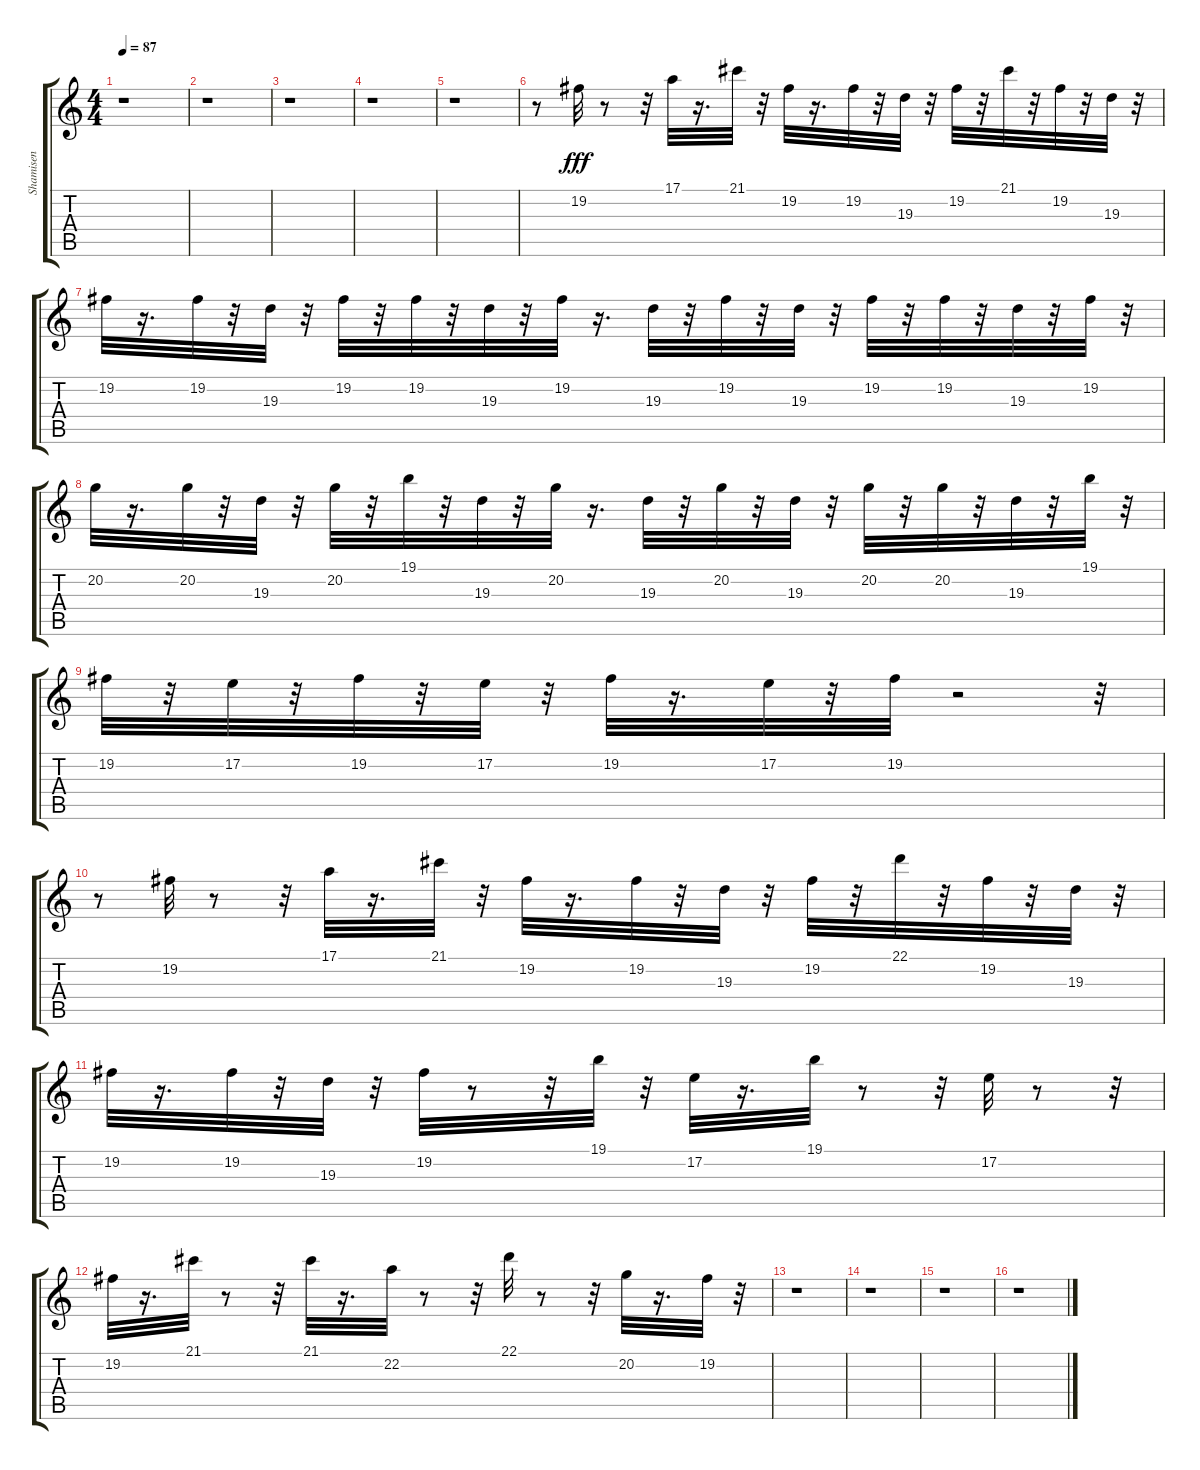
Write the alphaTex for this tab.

\track ("Shamisen" "Shamisen") {instrument shamisen}
\staff {score tabs}
\tuning (E4 B3 G3 D3 A2 E2) {hide}
\ts (4 4)
\tempo 87
\clef g2
\ks c
r.1{dy fff} |
r.1 |
r.1 |
r.1 |
r.1 |
r.8 19.2.32{volume 9} r.8 r.32 17.1.32 r.16{d} 21.1.32 r.32 19.2.32 r.16{d} 19.2.32 r.32 19.3.32 r.32 19.2.32 r.32 21.1.32 r.32 19.2.32 r.32 19.3.32 r.32 |
19.2.32 r.16{d} 19.2.32 r.32 19.3.32 r.32 19.2.32 r.32 19.2.32 r.32 19.3.32 r.32 19.2.32 r.16{d} 19.3.32 r.32 19.2.32 r.32 19.3.32 r.32 19.2.32 r.32 19.2.32 r.32 19.3.32 r.32 19.2.32 r.32 |
20.2.32 r.16{d} 20.2.32 r.32 19.3.32 r.32 20.2.32 r.32 19.1.32 r.32 19.3.32 r.32 20.2.32 r.16{d} 19.3.32 r.32 20.2.32 r.32 19.3.32 r.32 20.2.32 r.32 20.2.32 r.32 19.3.32 r.32 19.1.32 r.32 |
19.2.32 r.32 17.2.32 r.32 19.2.32 r.32 17.2.32 r.32 19.2.32 r.16{d} 17.2.32 r.32 19.2.32 r.2 r.32 |
r.8 19.2.32 r.8 r.32 17.1.32 r.16{d} 21.1.32 r.32 19.2.32 r.16{d} 19.2.32 r.32 19.3.32 r.32 19.2.32 r.32 22.1.32 r.32 19.2.32 r.32 19.3.32 r.32 |
19.2.32 r.16{d} 19.2.32 r.32 19.3.32 r.32 19.2.32 r.8 r.32 19.1.32 r.32 17.2.32 r.16{d} 19.1.32 r.8 r.32 17.2.32 r.8 r.32 |
19.2.32 r.16{d} 21.1.32 r.8 r.32 21.1.32 r.16{d} 22.2.32 r.8 r.32 22.1.32 r.8 r.32 20.2.32 r.16{d} 19.2.32 r.32 |
r.1 |
r.1 |
r.1 |
r.1
